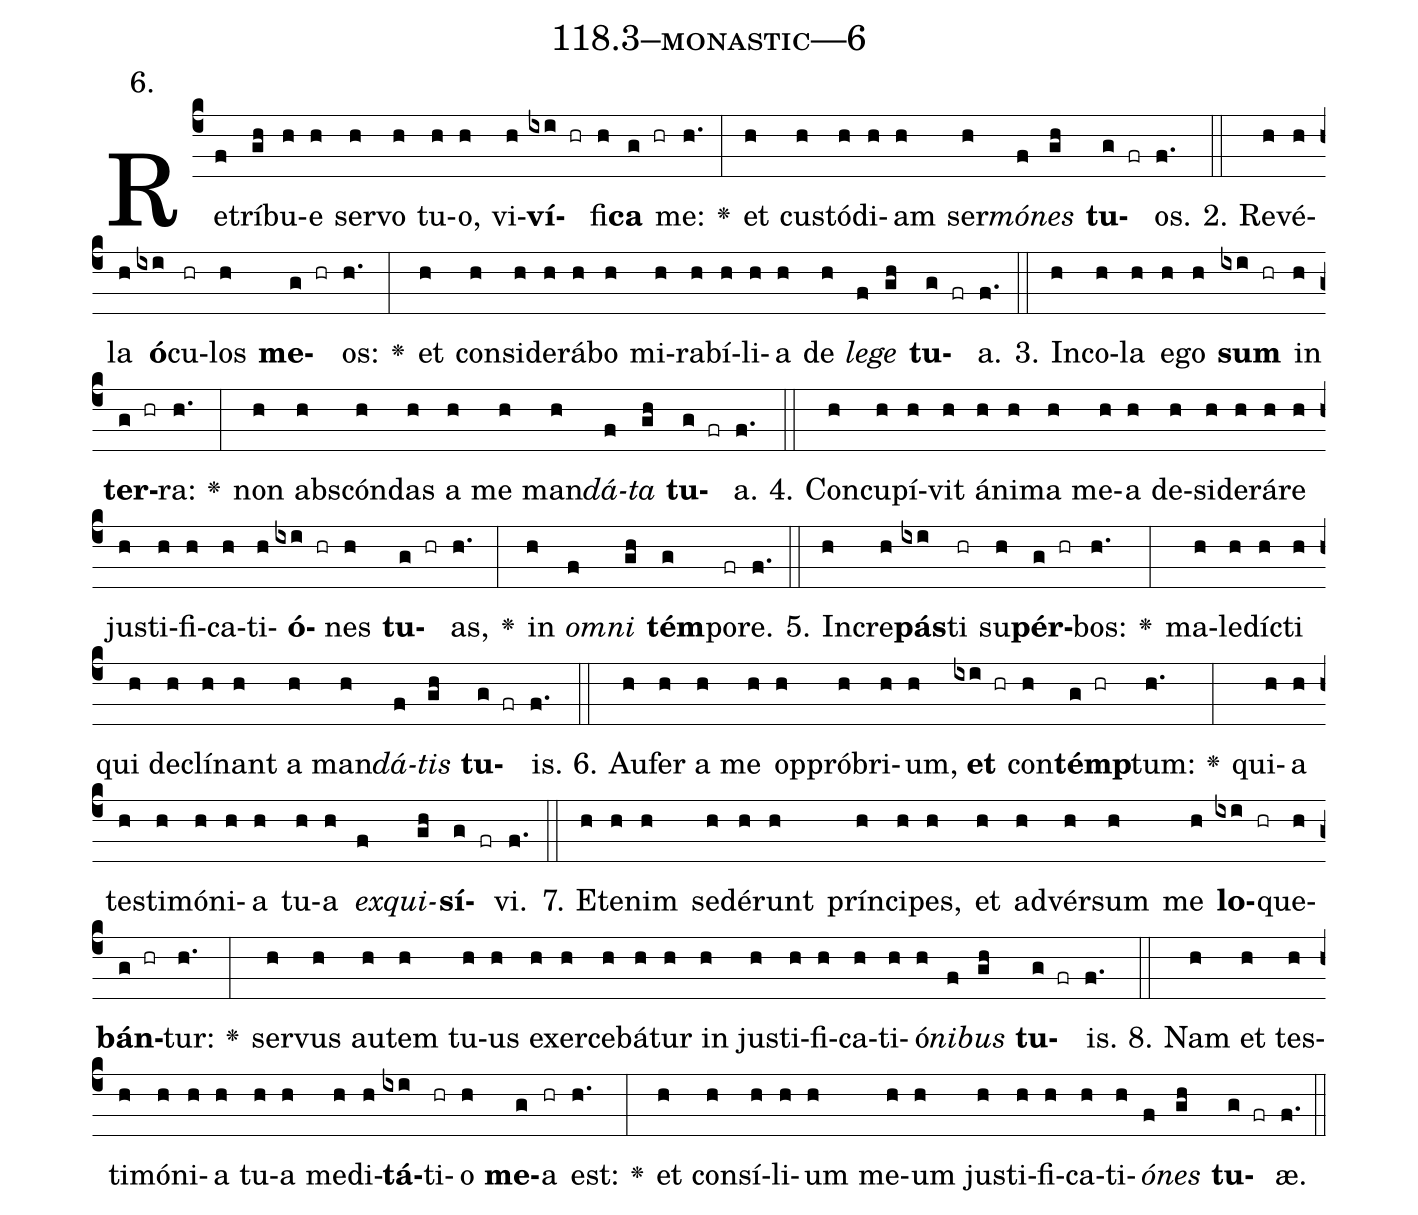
name: 118.3--monastic---6;
annotation: 6.;
%%
(c4)Re(f)trí(gh)bu(h)e(h) ser(h)vo(h) tu(h)o,(h) vi(h)<b>ví</b>(ixi hr)fi(h)<b>ca</b>(g hr) me:(h.) <v>\greheightstar</v>(:) et(h) cus(h)tó(h)di(h)am(h) ser(h)<i>mó</i>(f)<i>nes</i>(gh) <b>tu</b>(g fr)os.(f.) (::)
2. Re(h)vé(h)la(h) <b>ó</b>(ixi)cu(hr)los(h) <b>me</b>(g hr)os:(h.) <v>\greheightstar</v>(:) et(h) con(h)si(h)de(h)rá(h)bo(h) mi(h)ra(h)bí(h)li(h)a(h) de(h) <i>le</i>(f)<i>ge</i>(gh) <b>tu</b>(g fr)a.(f.) (::)
3. In(h)co(h)la(h) e(h)go(h) <b>sum</b>(ixi hr) in(h) <b>ter</b>(g hr)ra:(h.) <v>\greheightstar</v>(:) non(h) abs(h)cón(h)das(h) a(h) me(h) man(h)<i>dá</i>(f)<i>ta</i>(gh) <b>tu</b>(g fr)a.(f.) (::)
4. Con(h)cu(h)pí(h)vit(h) á(h)ni(h)ma(h) me(h)a(h) de(h)si(h)de(h)rá(h)re(h) jus(h)ti(h)fi(h)ca(h)ti(h)<b>ó</b>(ixi hr)nes(h) <b>tu</b>(g hr)as,(h.) <v>\greheightstar</v>(:) in(h) <i>om</i>(f)<i>ni</i>(gh) <b>tém</b>(g)po(fr)re.(f.) (::)
5. In(h)cre(h)<b>pás</b>(ixi)ti(hr) su(h)<b>pér</b>(g hr)bos:(h.) <v>\greheightstar</v>(:) ma(h)le(h)díc(h)ti(h) qui(h) de(h)clí(h)nant(h) a(h) man(h)<i>dá</i>(f)<i>tis</i>(gh) <b>tu</b>(g fr)is.(f.) (::)
6. Au(h)fer(h) a(h) me(h) op(h)pró(h)bri(h)um,(h) <b>et</b>(ixi hr) con(h)<b>témp</b>(g hr)tum:(h.) <v>\greheightstar</v>(:) qui(h)a(h) tes(h)ti(h)mó(h)ni(h)a(h) tu(h)a(h) <i>ex</i>(f)<i>qui</i>(gh)<b>sí</b>(g fr)vi.(f.) (::)
7. Et(h)e(h)nim(h) se(h)dé(h)runt(h) prín(h)ci(h)pes,(h) et(h) ad(h)vér(h)sum(h) me(h) <b>lo</b>(ixi hr)que(h)<b>bán</b>(g hr)tur:(h.) <v>\greheightstar</v>(:) ser(h)vus(h) au(h)tem(h) tu(h)us(h) ex(h)er(h)ce(h)bá(h)tur(h) in(h) jus(h)ti(h)fi(h)ca(h)ti(h)ó(h)<i>ni</i>(f)<i>bus</i>(gh) <b>tu</b>(g fr)is.(f.) (::)
8. Nam(h) et(h) tes(h)ti(h)mó(h)ni(h)a(h) tu(h)a(h) me(h)di(h)<b>tá</b>(ixi)ti(hr)o(h) <b>me</b>(g)a(hr) est:(h.) <v>\greheightstar</v>(:) et(h) con(h)sí(h)li(h)um(h) me(h)um(h) jus(h)ti(h)fi(h)ca(h)ti(h)<i>ó</i>(f)<i>nes</i>(gh) <b>tu</b>(g fr)æ.(f.) (::)
